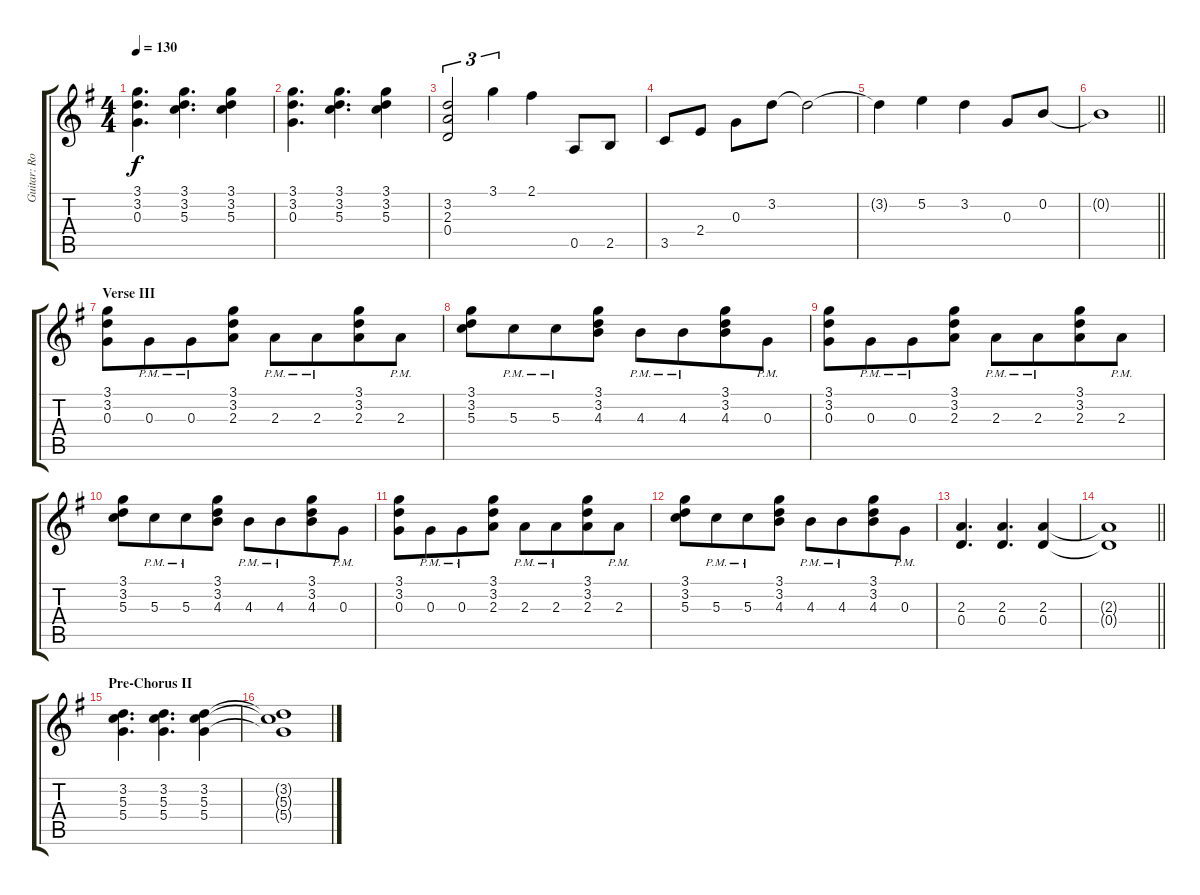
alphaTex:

\track ("Guitar: Robbin" "Guitar: Ro") {instrument distortionguitar}
\staff {score tabs}
\tuning (E4 B3 G3 D3 A2 E2) {hide}
\ts (4 4)
\tempo 130
\clef g2
\ks g
(3.1 3.2 0.3).4{d dy f} (3.1 3.2 5.3).4{d} (3.1 3.2 5.3).4 |
(3.1 3.2 0.3).4{d} (3.1 3.2 5.3).4{d} (3.1 3.2 5.3).4 |
(3.2 2.3 0.4).2{tu (3 2)} 3.1.4{tu (3 2)} 2.1.4 0.5.8 2.5.8 |
3.5.8 2.4.8 0.3.8 3.2.8 3.2{t}.2 |
3.2{t}.4 5.2.4 3.2.4 0.3.8 0.2.8 |
\barLineRight lightlight
0.2{t}.1 |
\section ("" "Verse III")
(3.1 3.2 0.3).8 0.3{pm}.8{beam merge} 0.3{pm}.8 (3.1 3.2 2.3).8 2.3{pm}.8 2.3{pm}.8{beam merge} (3.1 3.2 2.3).8 2.3{pm}.8 |
(3.1 3.2 5.3).8 5.3{pm}.8{beam merge} 5.3{pm}.8 (3.1 3.2 4.3).8 4.3{pm}.8 4.3{pm}.8{beam merge} (3.1 3.2 4.3).8 0.3{pm}.8 |
(3.1 3.2 0.3).8 0.3{pm}.8{beam merge} 0.3{pm}.8 (3.1 3.2 2.3).8 2.3{pm}.8 2.3{pm}.8{beam merge} (3.1 3.2 2.3).8 2.3{pm}.8 |
(3.1 3.2 5.3).8 5.3{pm}.8{beam merge} 5.3{pm}.8 (3.1 3.2 4.3).8 4.3{pm}.8 4.3{pm}.8{beam merge} (3.1 3.2 4.3).8 0.3{pm}.8 |
(3.1 3.2 0.3).8 0.3{pm}.8{beam merge} 0.3{pm}.8 (3.1 3.2 2.3).8 2.3{pm}.8 2.3{pm}.8{beam merge} (3.1 3.2 2.3).8 2.3{pm}.8 |
(3.1 3.2 5.3).8 5.3{pm}.8{beam merge} 5.3{pm}.8 (3.1 3.2 4.3).8 4.3{pm}.8 4.3{pm}.8{beam merge} (3.1 3.2 4.3).8 0.3{pm}.8 |
(2.3 0.4).4{d} (2.3 0.4).4{d} (2.3 0.4).4 |
\barLineRight lightlight
(2.3{t} 0.4{t}).1 |
\section ("" "Pre-Chorus II")
(3.2 5.3 5.4).4{d} (3.2 5.3 5.4).4{d} (3.2 5.3 5.4).4 |
(3.2{t} 5.3{t} 5.4{t}).1
